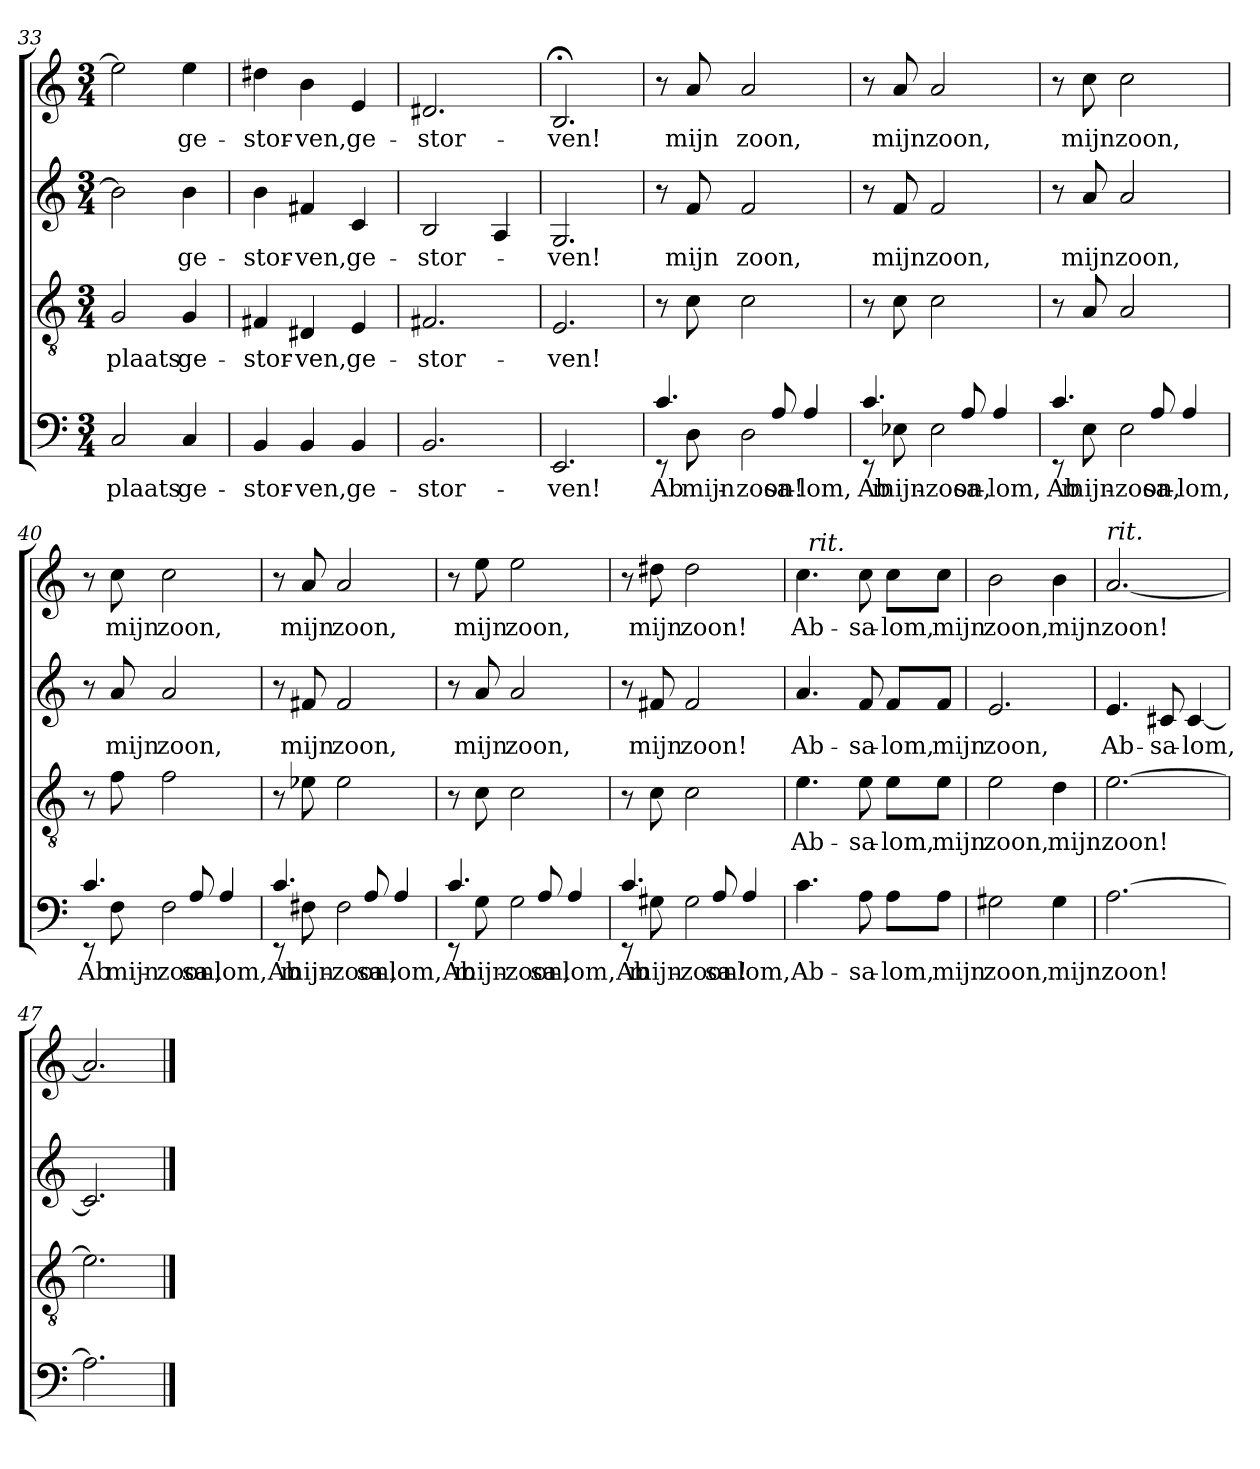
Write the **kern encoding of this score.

**kern	**text	**kern	**text	**kern	**text	**kern	**text
*part4	*part4	*part3	*part3	*part2	*part2	*part1	*part1
*staff4	*staff4	*staff3	*staff3	*staff2	*staff2	*staff1	*staff1
*clefF4	*	*clefGv2	*	*clefG2	*	*clefG2	*
*k[]	*	*k[]	*	*k[]	*	*k[]	*
*C:	*	*C:	*	*C:	*	*C:	*
*M3/4	*	*M3/4	*	*M3/4	*	*M3/4	*
=33	=33	=33	=33	=33	=33	=33	=33
2C/	plaats	2G/	plaats	2b\]	.	2ee\]	.
4C/	ge-	4G/	ge-	4b\	ge-	4ee\	ge-
!!LO:LB:g=z
=34	=34	=34	=34	=34	=34	=34	=34
4BB/	-stor-	4F#X/	-stor-	4b\	-stor-	4dd#X\	-stor-
4BB/	-ven,	4D#X/	-ven,	4f#X/	-ven,	4b\	-ven,
4BB/	ge-	4E/	ge-	4c/	ge-	4e/	ge-
=35	=35	=35	=35	=35	=35	=35	=35
2.BB/	-stor-	2.F#X/	-stor-	2B/	-stor-	2.d#X/	-stor-
.	.	.	.	4A/	.	.	.
=36	=36	=36	=36	=36	=36	=36	=36
2.EE/	-ven!	2.E/	-ven!	2.G/	-ven!	2.B;</	-ven!
=37	=37	=37	=37	=37	=37	=37	=37
*^	*	*	*	*	*	*	*
4.c/	8rEE	Ab-	8r	.	8r	.	8r	.
.	8D\	mijn	8c\	.	8f/	mijn	8a/	mijn
.	2D\	zoon!	2c\	.	2f/	zoon,	2a/	zoon,
8A/	.	-sa-	.	.	.	.	.	.
4A/	.	-lom,	.	.	.	.	.	.
=38	=38	=38	=38	=38	=38	=38	=38	=38
4.c/	8rEE	Ab-	8r	.	8r	.	8r	.
.	8E-X\	mijn	8c\	.	8f/	mijn	8a/	mijn
.	2E-\	zoon,	2c\	.	2f/	zoon,	2a/	zoon,
8A/	.	-sa-	.	.	.	.	.	.
4A/	.	-lom,	.	.	.	.	.	.
!!LO:LB:g=z
=39	=39	=39	=39	=39	=39	=39	=39	=39
4.c/	8rEE	Ab-	8r	.	8r	.	8r	.
.	8E\	mijn	8A/	.	8a/	mijn	8cc\	mijn
.	2E\	zoon,	2A/	.	2a/	zoon,	2cc\	zoon,
8A/	.	-sa-	.	.	.	.	.	.
4A/	.	-lom,	.	.	.	.	.	.
=40	=40	=40	=40	=40	=40	=40	=40	=40
4.c/	8rEE	Ab-	8r	.	8r	.	8r	.
.	8F\	mijn	8f\	.	8a/	mijn	8cc\	mijn
.	2F\	zoon,	2f\	.	2a/	zoon,	2cc\	zoon,
8A/	.	-sa-	.	.	.	.	.	.
4A/	.	-lom,	.	.	.	.	.	.
=41	=41	=41	=41	=41	=41	=41	=41	=41
4.c/	8rEE	Ab-	8r	.	8r	.	8r	.
.	8F#X\	mijn	8e-X\	.	8f#X/	mijn	8a/	mijn
.	2F#\	zoon,	2e-\	.	2f#/	zoon,	2a/	zoon,
8A/	.	-sa-	.	.	.	.	.	.
4A/	.	-lom,	.	.	.	.	.	.
=42	=42	=42	=42	=42	=42	=42	=42	=42
4.c/	8rEE	Ab-	8r	.	8r	.	8r	.
.	8G\	mijn	8c\	.	8a/	mijn	8ee\	mijn
.	2G\	zoon,	2c\	.	2a/	zoon,	2ee\	zoon,
8A/	.	-sa-	.	.	.	.	.	.
4A/	.	-lom,	.	.	.	.	.	.
=43	=43	=43	=43	=43	=43	=43	=43	=43
4.c/	8rEE	Ab-	8r	.	8r	.	8r	.
.	8G#X\	mijn	8c\	.	8f#X/	mijn	8dd#X\	mijn
.	2G#\	zoon!	2c\	.	2f#/	zoon!	2dd#\	zoon!
8A/	.	-sa-	.	.	.	.	.	.
4A/	.	-lom,	.	.	.	.	.	.
*v	*v	*	*	*	*	*	*	*
!!LO:LB:g=z
=44	=44	=44	=44	=44	=44	=44	=44
*	*	*	*	*	*	*^	*
4.c\	Ab-	4.e\	Ab-	4.a/	Ab-	4.cc\	32ryy	Ab-
!	!	!	!	!	!	!	!LO:TX:a:i:t=rit.	!
.	.	.	.	.	.	.	2ryy	.
8A\	-sa-	8e\	-sa-	8f/	-sa-	8cc\	.	-sa-
8A\L	-lom,	8e\L	-lom,	8f/L	-lom,	8cc\L	.	-lom,
.	.	.	.	.	.	.	8..ryy	.
8A\J	mijn	8e\J	mijn	8f/J	mijn	8cc\J	.	mijn
*	*	*	*	*	*	*v	*v	*
=45	=45	=45	=45	=45	=45	=45	=45
2G#X\	zoon,	2e\	zoon,	2.e/	zoon,	2b\	zoon,
4G#\	mijn	4d\	mijn	.	.	4b\	mijn
=46	=46	=46	=46	=46	=46	=46	=46
!	!	!	!	!	!	!LO:TX:a:i:t=rit.	!
[2.A\	zoon!	[2.e\	zoon!	4.e/	Ab-	[2.a/	zoon!
.	.	.	.	8c#X/	-sa-	.	.
.	.	.	.	[4c#/	-lom,	.	.
=47	=47	=47	=47	=47	=47	=47	=47
2.A\]	.	2.e\]	.	2.c#/]	.	2.a/]	.
==	==	==	==	==	==	==	==
*-	*-	*-	*-	*-	*-	*-	*-
